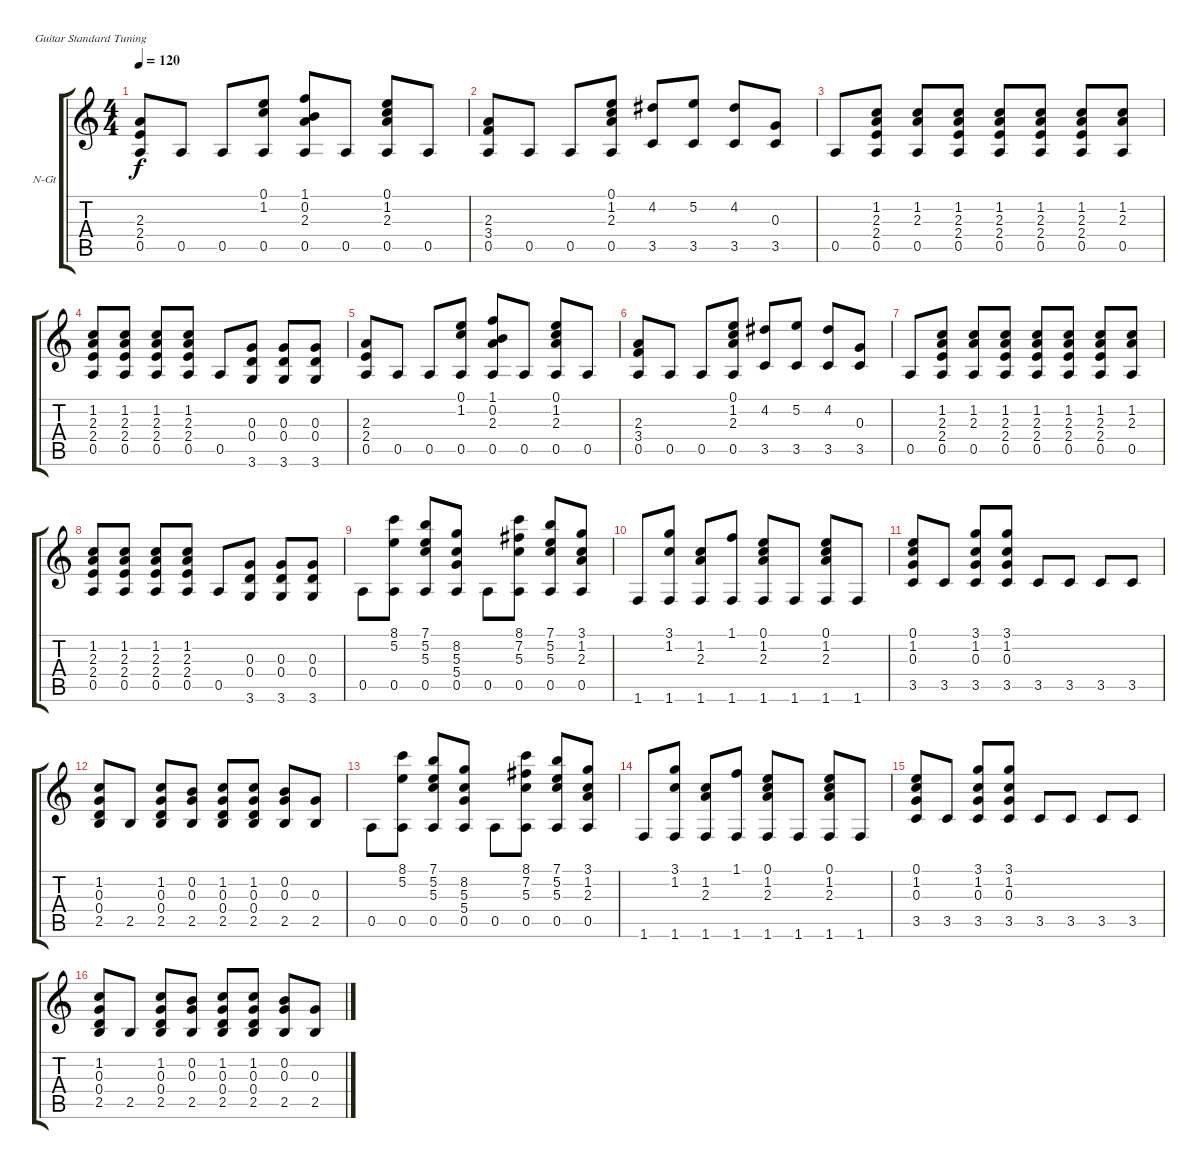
\defaultSystemsLayout 4
\bracketExtendMode groupsimilarinstruments
\firstSystemTrackNameOrientation horizontal
\otherSystemsTrackNameOrientation horizontal
\track ("Nylon Guitar" "N-Gt") {instrument acousticguitarnylon}
\staff {score tabs}
\tuning (E4 B3 G3 D3 A2 E2)
\ts (4 4)
\tempo 120
\clef g2
\ks c
(2.3 2.4 0.5).8{dy f} 0.5.8 0.5.8 (0.5 1.2 0.1).8 (0.5 1.1 0.2 2.3).8 0.5.8 (0.5 0.1 1.2 2.3).8 0.5.8 |
(2.3 3.4 0.5).8 0.5.8 0.5.8 (0.5 2.3 1.2 0.1).8 (4.2 3.5).8 (5.2 3.5).8 (4.2 3.5).8 (3.5 0.3).8 |
0.5.8 (1.2 2.3 2.4 0.5).8 (1.2 2.3 0.5).8 (1.2 2.3 2.4 0.5).8 (1.2 2.3 2.4 0.5).8 (1.2 2.3 2.4 0.5).8 (1.2 2.3 2.4 0.5).8 (1.2 2.3 0.5).8 |
(1.2 2.3 2.4 0.5).8 (1.2 2.3 2.4 0.5).8 (1.2 2.3 2.4 0.5).8 (1.2 2.3 2.4 0.5).8 0.5.8 (0.3 0.4 3.6).8 (0.3 0.4 3.6).8 (0.4 0.3 3.6).8 |
(2.3 2.4 0.5).8 0.5.8 0.5.8 (0.5 1.2 0.1).8 (0.5 1.1 0.2 2.3).8 0.5.8 (0.5 0.1 1.2 2.3).8 0.5.8 |
(2.3 3.4 0.5).8 0.5.8 0.5.8 (0.5 2.3 1.2 0.1).8 (4.2 3.5).8 (5.2 3.5).8 (4.2 3.5).8 (3.5 0.3).8 |
0.5.8 (1.2 2.3 2.4 0.5).8 (1.2 2.3 0.5).8 (1.2 2.3 2.4 0.5).8 (1.2 2.3 2.4 0.5).8 (1.2 2.3 2.4 0.5).8 (1.2 2.3 2.4 0.5).8 (1.2 2.3 0.5).8 |
(1.2 2.3 2.4 0.5).8 (1.2 2.3 2.4 0.5).8 (1.2 2.3 2.4 0.5).8 (1.2 2.3 2.4 0.5).8 0.5.8 (0.3 0.4 3.6).8 (0.3 0.4 3.6).8 (0.4 0.3 3.6).8 |
0.5.8 (0.5 5.2 8.1).8 (0.5 7.1 5.2 5.3).8 (0.5 8.2 5.3 5.4).8 0.5.8 (0.5 8.1 7.2 5.3).8 (0.5 7.1 5.2 5.3).8 (0.5 3.1 1.2 2.3).8 |
1.6.8 (1.6 3.1 1.2).8 (1.6 1.2 2.3).8 (1.6 1.1).8 (1.6 0.1 1.2 2.3).8 1.6.8 (1.6 0.1 1.2 2.3).8 1.6.8 |
(3.5 0.3 1.2 0.1).8 3.5.8 (3.5 3.1 1.2 0.3).8 (3.5 3.1 1.2 0.3).8 3.5.8 3.5.8 3.5.8 3.5.8 |
(2.5 0.4 0.3 1.2).8 2.5.8 (2.5 1.2 0.3 0.4).8 (2.5 0.2 0.3).8 (2.5 1.2 0.3 0.4).8 (2.5 0.4 0.3 1.2).8 (2.5 0.2 0.3).8 (2.5 0.3).8 |
0.5.8 (0.5 5.2 8.1).8 (0.5 7.1 5.2 5.3).8 (0.5 8.2 5.3 5.4).8 0.5.8 (0.5 8.1 7.2 5.3).8 (0.5 7.1 5.2 5.3).8 (0.5 3.1 1.2 2.3).8 |
1.6.8 (1.6 3.1 1.2).8 (1.6 1.2 2.3).8 (1.6 1.1).8 (1.6 0.1 1.2 2.3).8 1.6.8 (1.6 0.1 1.2 2.3).8 1.6.8 |
(3.5 0.3 1.2 0.1).8 3.5.8 (3.5 3.1 1.2 0.3).8 (3.5 3.1 1.2 0.3).8 3.5.8 3.5.8 3.5.8 3.5.8 |
(2.5 0.4 0.3 1.2).8 2.5.8 (2.5 1.2 0.3 0.4).8 (2.5 0.2 0.3).8 (2.5 1.2 0.3 0.4).8 (2.5 0.4 0.3 1.2).8 (2.5 0.2 0.3).8 (2.5 0.3).8
